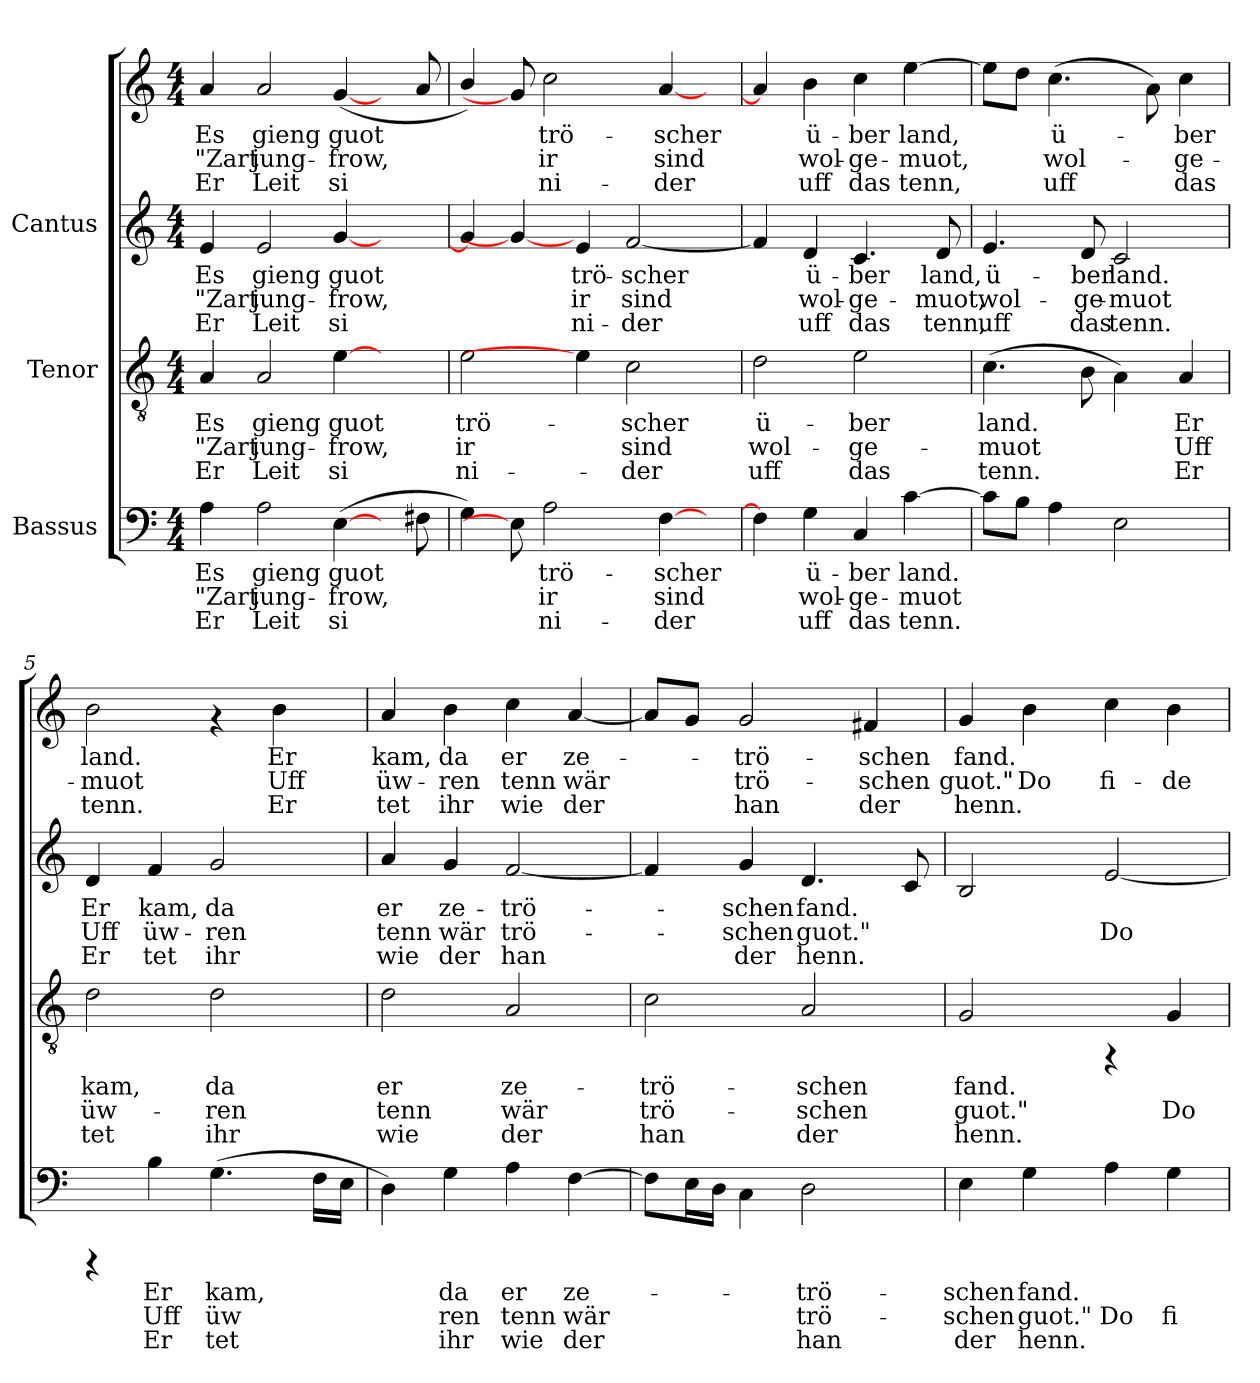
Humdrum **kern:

**kern	**text	**text	**text	**kern	**text	**text	**text	**kern	**text	**text	**text	**kern	**text	**text	**text
*part3	*part3	*part3	*part3	*part2	*part2	*part2	*part2	*part1	*part1	*part1	*part1	*part1	*part1	*part1	*part1
*staff4	*staff4	*staff4	*staff4	*staff3	*staff3	*staff3	*staff3	*staff2	*staff2	*staff2	*staff2	*staff1	*staff1	*staff1	*staff1
*I"Bassus	*	*	*	*I"Tenor	*	*	*	*I"Cantus	*	*	*	*	*	*	*
!!LO:PB:g=z
*stria5	*	*	*	*stria5	*	*	*	*stria5	*	*	*	*stria5	*	*	*
*clefF4	*	*	*	*clefGv2	*	*	*	*clefG2	*	*	*	*clefG2	*	*	*
*M4/4	*	*	*	*M4/4	*	*	*	*M4/4	*	*	*	*M4/4	*	*	*
*MM144	*	*	*	*MM144	*	*	*	*MM144	*	*	*	*MM144	*	*	*
=1	=1	=1	=1	=1	=1	=1	=1	=1	=1	=1	=1	=1	=1	=1	=1
!	!LO:LY:b:cj	!LO:LY:b:cj	!LO:LY:b:cj	!	!LO:LY:b:cj	!LO:LY:b:cj	!LO:LY:b:cj	!	!LO:LY:b:cj	!LO:LY:b:cj	!LO:LY:b:cj	!	!LO:LY:b:cj	!LO:LY:b:cj	!LO:LY:b:cj
4A\	Es	"Zart	Er	4A/	Es	"Zart	Er	4e/	Es	"Zart	Er	4a/	Es	"Zart	Er
!	!LO:LY:b:cj	!LO:LY:b:cj	!LO:LY:b:cj	!	!LO:LY:b:cj	!LO:LY:b:cj	!LO:LY:b:cj	!	!LO:LY:b:cj	!LO:LY:b:cj	!LO:LY:b:cj	!	!LO:LY:b:cj	!LO:LY:b:cj	!LO:LY:b:cj
2A\	gieng	jung-	-Leit	2A/	gieng	jung-	-Leit	2e/	gieng	jung-	-Leit	2a/	gieng	jung-	-Leit
!	!LO:LY:b:cj	!LO:LY:b:cj	!LO:LY:b:cj	!	!LO:LY:b:cj	!LO:LY:b:cj	!LO:LY:b:cj	!	!LO:LY:b:cj	!LO:LY:b:cj	!LO:LY:b:cj	!	!LO:LY:b:cj	!LO:LY:b:cj	!LO:LY:b:cj
(>[4E\	guot	frow,	si	[4e\	guot	frow,	si	[<4g/	guot	frow,	si	(<[4g/	guot	frow,	si
8ryy	.	.	.	4ryy	.	.	.	4ryy	.	.	.	8ryy	.	.	.
!	!LO:LY:b:cj	!LO:LY:b:cj	!LO:LY:b:cj	!	!	!	!	!	!	!	!	!	!LO:LY:b:cj	!LO:LY:b:cj	!LO:LY:b:cj
8F#X\	.	.	.	.	.	.	.	.	.	.	.	8a/	.	.	.
=2	=2	=2	=2	=2	=2	=2	=2	=2	=2	=2	=2	=2	=2	=2	=2
!	!LO:LY:b:cj	!LO:LY:b:cj	!LO:LY:b:cj	!	!LO:LY:b:cj	!LO:LY:b:cj	!LO:LY:b:cj	!	!LO:LY:b:cj	!LO:LY:b:cj	!LO:LY:b:cj	!	!LO:LY:b:cj	!LO:LY:b:cj	!LO:LY:b:cj
4G\)	.	.	.	2e\	trö-	-ir	ni-	4g/]	.	.	.	4b/)	.	.	.
8E\]	.	.	.	.	.	.	.	4g/_	.	.	.	8g/]	.	.	.
!	!LO:LY:b:cj	!LO:LY:b:cj	!LO:LY:b:cj	!	!	!	!	!	!	!	!	!	!LO:LY:b:cj	!LO:LY:b:cj	!LO:LY:b:cj
2A\	trö-	-ir	ni-	.	.	.	.	.	.	.	.	2cc\	trö-	-ir	ni-
!	!	!	!	!	!	!	!	!	!LO:LY:b:cj	!LO:LY:b:cj	!LO:LY:b:cj	!	!	!	!
.	.	.	.	4e\]	.	.	.	4e/	trö-	-ir	ni-	.	.	.	.
!	!	!	!	!	!LO:LY:b:cj	!LO:LY:b:cj	!LO:LY:b:cj	!	!LO:LY:b:cj	!LO:LY:b:cj	!LO:LY:b:cj	!	!	!	!
.	.	.	.	2c\	-scher	sind	der	[<2f/	-scher	sind	der	.	.	.	.
!	!LO:LY:b:cj	!LO:LY:b:cj	!LO:LY:b:cj	!	!	!	!	!	!	!	!	!	!LO:LY:b:cj	!LO:LY:b:cj	!LO:LY:b:cj
[>4F\	-scher	sind	der	.	.	.	.	.	.	.	.	[<4a/	-scher	sind	der
8ryy	.	.	.	.	.	.	.	.	.	.	.	8ryy	.	.	.
=3	=3	=3	=3	=3	=3	=3	=3	=3	=3	=3	=3	=3	=3	=3	=3
!	!LO:LY:b:cj	!LO:LY:b:cj	!LO:LY:b:cj	!	!LO:LY:b:cj	!LO:LY:b:cj	!LO:LY:b:cj	!	!LO:LY:b:cj	!LO:LY:b:cj	!LO:LY:b:cj	!	!LO:LY:b:cj	!LO:LY:b:cj	!LO:LY:b:cj
4F\]	.	.	.	2d\	ü-	-wol-	-uff	4f/]	.	.	.	4a/]	.	.	.
!	!LO:LY:b:cj	!LO:LY:b:cj	!LO:LY:b:cj	!	!	!	!	!	!LO:LY:b:cj	!LO:LY:b:cj	!LO:LY:b:cj	!	!LO:LY:b:cj	!LO:LY:b:cj	!LO:LY:b:cj
4G\	ü-	-wol-	-uff	.	.	.	.	4d/	ü-	-wol-	-uff	4b\	ü-	-wol-	-uff
!	!LO:LY:b:cj	!LO:LY:b:cj	!LO:LY:b:cj	!	!LO:LY:b:cj	!LO:LY:b:cj	!LO:LY:b:cj	!	!LO:LY:b:cj	!LO:LY:b:cj	!LO:LY:b:cj	!	!LO:LY:b:cj	!LO:LY:b:cj	!LO:LY:b:cj
4C/	ber	ge-	-das	2e\	ber	ge-	-das	4.c/	ber	ge-	-das	4cc\	ber	ge-	-das
!	!LO:LY:b:cj	!LO:LY:b:cj	!LO:LY:b:cj	!	!	!	!	!	!	!	!	!	!LO:LY:b:cj	!LO:LY:b:cj	!LO:LY:b:cj
[>4c\	land.	muot	tenn.	.	.	.	.	.	.	.	.	[>4ee\	land,	muot,	tenn,
!	!	!	!	!	!	!	!	!	!LO:LY:b:cj	!LO:LY:b:cj	!LO:LY:b:cj	!	!	!	!
.	.	.	.	.	.	.	.	8d/	land,	muot,	tenn,	.	.	.	.
=4	=4	=4	=4	=4	=4	=4	=4	=4	=4	=4	=4	=4	=4	=4	=4
!	!	!	!	!	!LO:LY:b:cj	!LO:LY:b:cj	!LO:LY:b:cj	!	!LO:LY:b:cj	!LO:LY:b:cj	!LO:LY:b:cj	!	!LO:LY:b:cj	!LO:LY:b:cj	!LO:LY:b:cj
8c\L]	.	.	.	(>4.c\	land.	muot	tenn.	4.e/	ü-	-wol-	-uff	8ee\L]	.	.	.
!	!	!	!	!	!	!	!	!	!	!	!	!	!LO:LY:b:cj	!LO:LY:b:cj	!LO:LY:b:cj
8B\J	.	.	.	.	.	.	.	.	.	.	.	8dd\J	.	.	.
!	!	!	!	!	!	!	!	!	!	!	!	!	!LO:LY:b:cj	!LO:LY:b:cj	!LO:LY:b:cj
4A\	.	.	.	.	.	.	.	.	.	.	.	(>4.cc\	ü-	-wol-	-uff
!	!	!	!	!	!LO:LY:b:cj	!LO:LY:b:cj	!LO:LY:b:cj	!	!LO:LY:b:cj	!LO:LY:b:cj	!LO:LY:b:cj	!	!	!	!
.	.	.	.	8B\	.	.	.	8d/	ber	ge-	-das	.	.	.	.
!	!	!	!	!	!LO:LY:b:cj	!LO:LY:b:cj	!LO:LY:b:cj	!	!LO:LY:b:cj	!LO:LY:b:cj	!LO:LY:b:cj	!	!	!	!
2E\	.	.	.	4A\)	.	.	.	2c/	land.	muot	tenn.	.	.	.	.
!	!	!	!	!	!	!	!	!	!	!	!	!	!LO:LY:b:cj	!LO:LY:b:cj	!LO:LY:b:cj
.	.	.	.	.	.	.	.	.	.	.	.	8a\)	.	.	.
!	!	!	!	!	!LO:LY:b:cj	!LO:LY:b:cj	!LO:LY:b:cj	!	!	!	!	!	!LO:LY:b:cj	!LO:LY:b:cj	!LO:LY:b:cj
.	.	.	.	4A/	Er	Uff	Er	.	.	.	.	4cc\	ber	ge-	-das
!!LO:LB:g=z
=5	=5	=5	=5	=5	=5	=5	=5	=5	=5	=5	=5	=5	=5	=5	=5
!	!	!	!	!	!LO:LY:b:cj	!LO:LY:b:cj	!LO:LY:b:cj	!	!LO:LY:b:cj	!LO:LY:b:cj	!LO:LY:b:cj	!	!LO:LY:b:cj	!LO:LY:b:cj	!LO:LY:b:cj
4rCCC	.	.	.	2d\	kam,	üw-	-tet	4d/	Er	Uff	Er	2b\	land.	muot	tenn.
!	!LO:LY:b:cj	!LO:LY:b:cj	!LO:LY:b:cj	!	!	!	!	!	!LO:LY:b:cj	!LO:LY:b:cj	!LO:LY:b:cj	!	!	!	!
4B\	Er	Uff	Er	.	.	.	.	4f/	kam,	üw-	-tet	.	.	.	.
!	!LO:LY:b:cj	!LO:LY:b:cj	!LO:LY:b:cj	!	!LO:LY:b:cj	!LO:LY:b:cj	!LO:LY:b:cj	!	!LO:LY:b:cj	!LO:LY:b:cj	!LO:LY:b:cj	!	!	!	!
(>4.G\	kam,	üw-	-tet	2d\	da	ren	ihr	2g/	da	ren	ihr	4rf	.	.	.
!	!	!	!	!	!	!	!	!	!	!	!	!	!LO:LY:b:cj	!LO:LY:b:cj	!LO:LY:b:cj
.	.	.	.	.	.	.	.	.	.	.	.	4b\	Er	Uff	Er
!	!LO:LY:b:cj	!LO:LY:b:cj	!LO:LY:b:cj	!	!	!	!	!	!	!	!	!	!	!	!
16F\L	.	-	-	.	.	.	.	.	.	.	.	.	.	.	.
!	!LO:LY:b:cj	!LO:LY:b:cj	!LO:LY:b:cj	!	!	!	!	!	!	!	!	!	!	!	!
16E\J	.	-	-	.	.	.	.	.	.	.	.	.	.	.	.
=6	=6	=6	=6	=6	=6	=6	=6	=6	=6	=6	=6	=6	=6	=6	=6
!	!LO:LY:b:cj	!LO:LY:b:cj	!LO:LY:b:cj	!	!LO:LY:b:cj	!LO:LY:b:cj	!LO:LY:b:cj	!	!LO:LY:b:cj	!LO:LY:b:cj	!LO:LY:b:cj	!	!LO:LY:b:cj	!LO:LY:b:cj	!LO:LY:b:cj
4D\)	.	.	.	2d\	er	tenn	wie	4a/	er	tenn	wie	4a/	kam,	üw-	-tet
!	!LO:LY:b:cj	!LO:LY:b:cj	!LO:LY:b:cj	!	!	!	!	!	!LO:LY:b:cj	!LO:LY:b:cj	!LO:LY:b:cj	!	!LO:LY:b:cj	!LO:LY:b:cj	!LO:LY:b:cj
4G\	da	ren	ihr	.	.	.	.	4g/	ze-	-wär	der	4b\	da	ren	ihr
!	!LO:LY:b:cj	!LO:LY:b:cj	!LO:LY:b:cj	!	!LO:LY:b:cj	!LO:LY:b:cj	!LO:LY:b:cj	!	!LO:LY:b:cj	!LO:LY:b:cj	!LO:LY:b:cj	!	!LO:LY:b:cj	!LO:LY:b:cj	!LO:LY:b:cj
4A\	er	tenn	wie	2A/	ze-	-wär	der	[<2f/	trö-	-trö-	-han	4cc\	er	tenn	wie
!	!LO:LY:b:cj	!LO:LY:b:cj	!LO:LY:b:cj	!	!	!	!	!	!	!	!	!	!LO:LY:b:cj	!LO:LY:b:cj	!LO:LY:b:cj
[>4F\	ze-	-wär	der	.	.	.	.	.	.	.	.	[<4a/	ze-	-wär	der
=7	=7	=7	=7	=7	=7	=7	=7	=7	=7	=7	=7	=7	=7	=7	=7
!	!LO:LY:b:cj	!LO:LY:b:cj	!LO:LY:b:cj	!	!LO:LY:b:cj	!LO:LY:b:cj	!LO:LY:b:cj	!	!LO:LY:b:cj	!LO:LY:b:cj	!LO:LY:b:cj	!	!LO:LY:b:cj	!LO:LY:b:cj	!LO:LY:b:cj
8F\L]	.	.	.	2c\	trö-	-trö-	-han	4f/]	.	.	.	8a/L]	.	.	.
!	!LO:LY:b:cj	!LO:LY:b:cj	!LO:LY:b:cj	!	!	!	!	!	!	!	!	!	!LO:LY:b:cj	!LO:LY:b:cj	!LO:LY:b:cj
16E\	.	.	.	.	.	.	.	.	.	.	.	8g/J	.	.	.
!	!LO:LY:b:cj	!LO:LY:b:cj	!LO:LY:b:cj	!	!	!	!	!	!	!	!	!	!	!	!
16D\J	.	.	.	.	.	.	.	.	.	.	.	.	.	.	.
!	!LO:LY:b:cj	!LO:LY:b:cj	!LO:LY:b:cj	!	!	!	!	!	!LO:LY:b:cj	!LO:LY:b:cj	!LO:LY:b:cj	!	!LO:LY:b:cj	!LO:LY:b:cj	!LO:LY:b:cj
4C\	.	.	.	.	.	.	.	4g/	schen	schen	der	2g/	trö-	-trö-	-han
!	!LO:LY:b:cj	!LO:LY:b:cj	!LO:LY:b:cj	!	!LO:LY:b:cj	!LO:LY:b:cj	!LO:LY:b:cj	!	!LO:LY:b:cj	!LO:LY:b:cj	!LO:LY:b:cj	!	!	!	!
2D\	trö-	-trö-	-han	2A/	schen	schen	der	4.d/	fand.	guot."	henn.	.	.	.	.
!	!	!	!	!	!	!	!	!	!	!	!	!	!LO:LY:b:cj	!LO:LY:b:cj	!LO:LY:b:cj
.	.	.	.	.	.	.	.	.	.	.	.	4f#X/	schen	schen	der
!	!	!	!	!	!	!	!	!	!LO:LY:b:cj	!LO:LY:b:cj	!LO:LY:b:cj	!	!	!	!
.	.	.	.	.	.	.	.	8c/	.	.	.	.	.	.	.
=8	=8	=8	=8	=8	=8	=8	=8	=8	=8	=8	=8	=8	=8	=8	=8
!	!LO:LY:b:cj	!LO:LY:b:cj	!LO:LY:b:cj	!	!LO:LY:b:cj	!LO:LY:b:cj	!LO:LY:b:cj	!	!	!LO:LY:b:cj	!	!	!LO:LY:b:cj	!LO:LY:b:cj	!LO:LY:b:cj
4E\	schen	schen	der	2G/	fand.	guot."	henn.	2B/	.	.	.	4g/	fand.	guot."	henn.
!	!LO:LY:b:cj	!LO:LY:b:cj	!LO:LY:b:cj	!	!	!	!	!	!	!	!	!	!LO:LY:b:cj	!LO:LY:b:cj	!LO:LY:b:cj
4G\	fand.	guot."	henn.	.	.	.	.	.	.	.	.	4b\	.	Do	.
!	!LO:LY:b:cj	!LO:LY:b:cj	!LO:LY:b:cj	!	!	!	!	!	!	!LO:LY:b:cj	!	!	!LO:LY:b:cj	!LO:LY:b:cj	!LO:LY:b:cj
4A\	.	Do	.	4rFF	.	.	.	[<2e/	.	Do	.	4cc\	.	fi-	-
!	!LO:LY:b:cj	!LO:LY:b:cj	!LO:LY:b:cj	!	!LO:LY:b:cj	!LO:LY:b:cj	!LO:LY:b:cj	!	!	!	!	!	!LO:LY:b:cj	!LO:LY:b:cj	!LO:LY:b:cj
4G\	.	fi-	-	4G/	.	Do	.	.	.	.	.	4b\	.	de-	-
=	=	=	=	=	=	=	=	=	=	=	=	=	=	=	=
*-	*-	*-	*-	*-	*-	*-	*-	*-	*-	*-	*-	*-	*-	*-	*-
